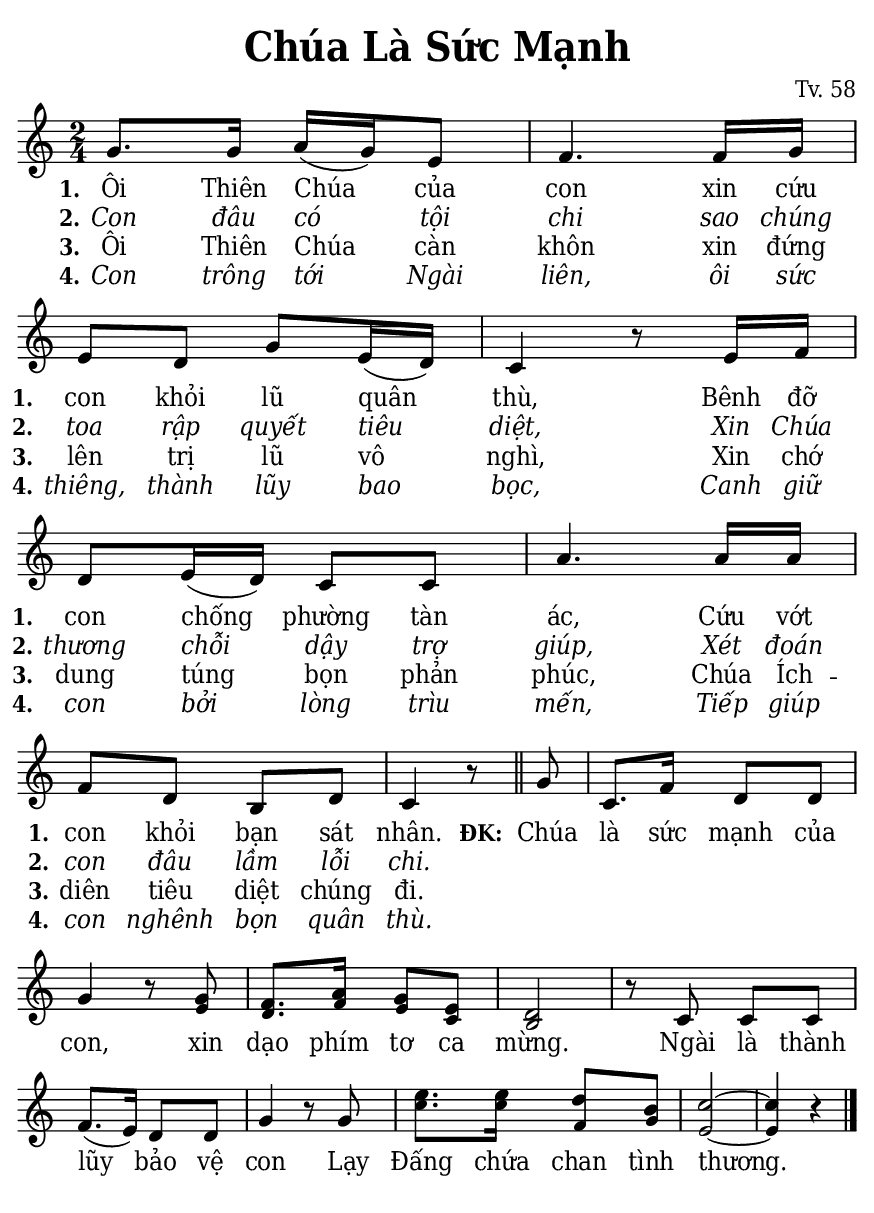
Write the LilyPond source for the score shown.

% Cài đặt chung\
\version "2.22.1"
\include "english.ly"

\header {
  title = \markup { \fontsize #1 "Chúa Là Sức Mạnh" }
  composer = "Tv. 58"
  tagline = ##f
}

% Nhạc phiên khúc
nhacPhienKhucSop = \relative c'' {
  g8. g16 a (g) e8 |
  f4. f16 g |
  e8 d g e16 (d) |
  c4 r8 e16 f |
  d8 e16 (d) c8 c |
  a'4. a16 a |
  f8 d b d |
  c4 r8 \bar "||"
  
  <> \tweak extra-offset #'(-7.5 . -2.5) _\markup { \bold "ĐK:" }
  g'8 |
  c,8. f16 d8 d |
  g4 r8 g |
  f8. a16 g8 e |
  d2 |
  r8 c c c |
  f8. (e16) d8 d |
  g4 r8 g |
  e'8. e16 d8 b |
  c2 ~ |
  c4 r \bar "|."
}

nhacPhienKhucAlto = \relative c'' {
  R2*7
  r4.
  g8 |
  c,8. f16 d8 d |
  g4 r8 e |
  d8. f16 e8 c |
  b2 |
  r8 c c c |
  f8. (e16) d8 d |
  g4 r8 g |
  c8. c16 f,8 g |
  e2 ~ |
  e4 r
}

% Lời phiên khúc
loiPhienKhucSop = \lyrics {
  <<
    {
      \set stanza = "1."
      Ôi Thiên Chúa của con
      xin cứu con khỏi lũ quân thù,
      Bênh đỡ con chống phường tàn ác,
      Cứu vớt con khỏi bạn sát nhân.
    }
    \new Lyrics {
	    \set associatedVoice = "beSop"
	    \set stanza = "2."
      \override Lyrics.LyricText.font-shape = #'italic
	    Con đâu có tội chi
	    sao chúng toa rập quyết tiêu diệt,
	    Xin Chúa thương chỗi dậy trợ giúp,
	    Xét đoán con đâu lầm lỗi chi.
    }
    \new Lyrics {
	    \set associatedVoice = "beSop"
	    \set stanza = "3."
	    Ôi Thiên Chúa càn khôn
	    xin đứng lên trị lũ vô nghì,
	    Xin chớ dung túng bọn phản phúc,
	    Chúa Ích -- diên tiêu diệt chúng đi.
    }
    \new Lyrics {
	    \set associatedVoice = "beSop"
	    \set stanza = "4."
      \override Lyrics.LyricText.font-shape = #'italic
	    Con trông tới Ngài liên,
	    ôi sức thiêng, thành lũy bao bọc,
	    Canh giữ con bởi lòng trìu mến,
	    Tiếp giúp con nghênh bọn quân thù.
    }
  >>
  %\set stanza = " ĐK:"
  \set stanza = ""
  Chúa là sức mạnh của con,
  xin dạo phím tơ ca mừng.
  Ngài là thành lũy bảo vệ con
  Lạy Đấng chứa chan tình thương.
}

% Dàn trang
\paper {
  #(set-paper-size "a5")
  top-margin = 3\mm
  bottom-margin = 3\mm
  left-margin = 3\mm
  right-margin = 3\mm
  indent = #0
  #(define fonts
	 (make-pango-font-tree "Deja Vu Serif Condensed"
	 		       "Deja Vu Serif Condensed"
			       "Deja Vu Serif Condensed"
			       (/ 20 20)))
  print-page-number = ##f
  system-system-spacing = #'((basic-distance . 0.1) (padding . 2))
}

TongNhip = {
  \key c \major \time 2/4
  \set Timing.beamExceptions = #'()
  \set Timing.baseMoment = #(ly:make-moment 1/4)
}

% mã nguồn cho những chức năng chưa hỗ trợ trong phiên bản lilypond hiện tại
% cung cấp bởi cộng đồng lilypond khi gửi email đến lilypond-user@gnu.org
% Đổi kích thước nốt cho bè phụ
notBePhu =
#(define-music-function (font-size music) (number? ly:music?)
   (for-some-music
     (lambda (m)
       (if (music-is-of-type? m 'rhythmic-event)
           (begin
             (set! (ly:music-property m 'tweaks)
                   (cons `(font-size . ,font-size)
                         (ly:music-property m 'tweaks)))
             #t)
           #f))
     music)
   music)

% in số phiên khúc trên mỗi dòng
#(define (add-grob-definition grob-name grob-entry)
    (set! all-grob-descriptions
          (cons ((@@ (lily) completize-grob-entry)
                 (cons grob-name grob-entry))
                all-grob-descriptions)))

#(add-grob-definition
   'StanzaNumberSpanner
   `((direction . ,LEFT)
     (font-series . bold)
     (padding . 1)
     (side-axis . ,X)
     (stencil . ,ly:text-interface::print)
     (X-offset . ,ly:side-position-interface::x-aligned-side)
     (Y-extent . ,grob::always-Y-extent-from-stencil)
     (meta . ((class . Spanner)
              (interfaces . (font-interface
                             side-position-interface
                             stanza-number-interface
                             text-interface))))))

\layout {
   \context {
     \Global
     \grobdescriptions #all-grob-descriptions
   }
   \context {
     \Score
     \remove Stanza_number_align_engraver
     \consists
       #(lambda (context)
          (let ((texts '())
                (syllables '()))
            (make-engraver
             (acknowledgers
              ((stanza-number-interface engraver grob source-engraver)
                 (set! texts (cons grob texts)))
              ((lyric-syllable-interface engraver grob source-engraver)
                 (set! syllables (cons grob syllables))))
             ((stop-translation-timestep engraver)
                (for-each
                 (lambda (text)
                   (for-each
                    (lambda (syllable)
                      (ly:pointer-group-interface::add-grob text
'side-support-elements syllable))
                    syllables))
                 texts)
                (set! syllables '())))))
   }
   \context {
     \Lyrics
     \remove Stanza_number_engraver
     \consists
       #(lambda (context)
          (let ((text #f)
                (last-stanza #f))
            (make-engraver
             ((process-music engraver)
                (let ((stanza (ly:context-property context 'stanza #f)))
                  (if (and stanza (not (equal? stanza last-stanza)))
                      (let ((column (ly:context-property context
'currentCommandColumn)))
                        (set! last-stanza stanza)
                        (if text
                            (ly:spanner-set-bound! text RIGHT column))

                        (set! text (ly:engraver-make-grob engraver
'StanzaNumberSpanner '()))
                        (ly:grob-set-property! text 'text stanza)
                        (ly:spanner-set-bound! text LEFT column)))))
             ((finalize engraver)
                (if text
                    (let ((column (ly:context-property context
'currentCommandColumn)))
                      (ly:spanner-set-bound! text RIGHT column)))))))
     \override StanzaNumberSpanner.horizon-padding = 10000
   }
}
% kết thúc mã nguồn

\score {
  \new ChoirStaff <<
    \new Staff \with {
        \consists "Merge_rests_engraver"
        printPartCombineTexts = ##f
      }
      <<
      \new Voice \TongNhip \partCombine 
        \nhacPhienKhucSop
        \notBePhu -1 { \nhacPhienKhucAlto }
      \new NullVoice = beSop \nhacPhienKhucSop
      \new Lyrics \lyricsto beSop \loiPhienKhucSop
      >>
  >>
  \layout {
    \override Lyrics.LyricSpace.minimum-distance = #2
    \override Score.BarNumber.break-visibility = ##(#f #f #f)
    \override Score.SpacingSpanner.uniform-stretching = ##t
  } 
}
